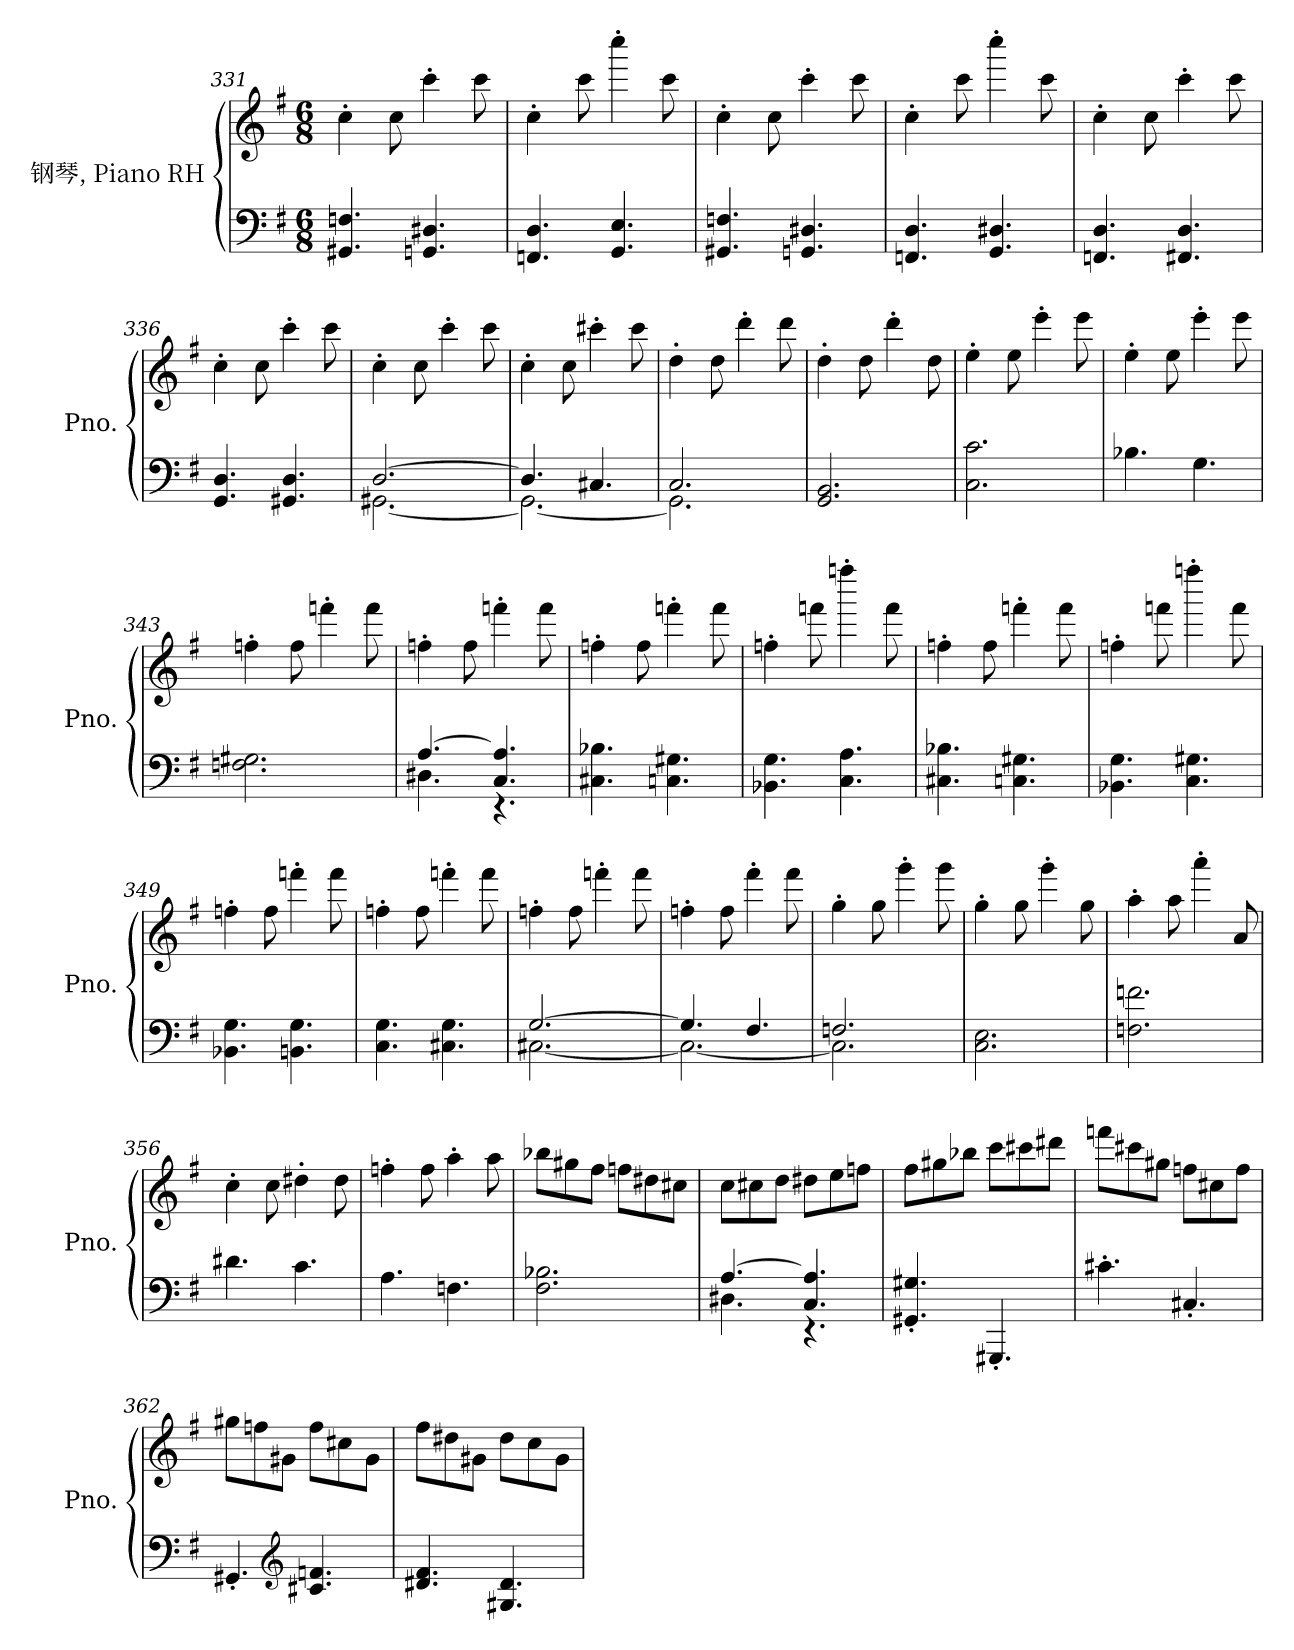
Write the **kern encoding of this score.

**kern	**kern
*part1	*part1
*staff2	*staff1
*I"钢琴, Piano RH	*
*I'Pno.	*
*clefF4	*clefG2
*k[f#]	*k[f#]
*M6/8	*M6/8
=331	=331
4.GG#X/ 4.Fn/	4cc'\
.	8cc\
4.GGn/ 4.D#X/	4ccc'\
.	8ccc\
=332	=332
4.FFn/ 4.D/	4cc'\
*	*MM252
.	8ccc\
4.GG/ 4.E/	4cccc'\
.	8ccc\
=333	=333
4.GG#X/ 4.Fn/	4cc'\
.	8cc\
4.GGn/ 4.D#X/	4ccc'\
.	8ccc\
=334	=334
4.FFn/ 4.D/	4cc'\
*	*MM252
.	8ccc\
4.GG/ 4.D#X/	4cccc'\
.	8ccc\
!!LO:LB:g=z
=335	=335
*	*MM259
4.FFn/ 4.D/	4cc'\
.	8cc\
4.FF#X/ 4.D/	4ccc'\
.	8ccc\
=336	=336
4.GG/ 4.D/	4cc'\
.	8cc\
4.GG#X/ 4.D/	4ccc'\
.	8ccc\
=337	=337
*^	*
[2.D/	[2.GG#X\	4cc'\
.	.	8cc\
.	.	4ccc'\
.	.	8ccc\
=338	=338	=338
4.D/]	2.GG#\_	4cc'\
.	.	8cc\
4.C#X/	.	4ccc#X'\
.	.	8ccc#\
=339	=339	=339
2.C/	2.GG#\]	4dd'\
*	*	*MM272
.	.	8dd\
.	.	4ddd'\
.	.	8ddd\
*v	*v	*
=340	=340
*	*MM273
2.GG/ 2.BB/	4dd'\
.	8dd\
*	*MM274
.	4ddd'\
.	8dd\
=341	=341
2.C\ 2.c\	4ee'\
.	8ee\
.	4eee'\
.	8eee\
!!LO:LB:g=z
=342	=342
4.B-X\	4ee'\
.	8ee\
4.G\	4eee'\
.	8eee\
=343	=343
2.Fn\ 2.G#X\	4ffn'\
.	8ff\
.	4fffn'\
.	8fff\
=344	=344
*^	*
[4.A/	4.D#X\	4ffn'\
.	.	8ff\
4.C/ 4.A/]	4.r	4fffn'\
.	.	8fff\
*v	*v	*
=345	=345
4.C#X\ 4.B-X\	4ffn'\
.	8ff\
4.Cn\ 4.G#X\	4fffn'\
.	8fff\
=346	=346
4.BB-X\ 4.G\	4ffn'\
*	*MM252
.	8fffn\
4.C\ 4.A\	4ffffn'\
.	8fff\
=347	=347
4.C#X\ 4.B-X\	4ffn'\
.	8ff\
4.Cn\ 4.G#X\	4fffn'\
.	8fff\
!!LO:LB:g=z
=348	=348
4.BB-X\ 4.G\	4ffn'\
*	*MM252
.	8fffn\
4.C\ 4.G#X\	4ffffn'\
.	8fff\
=349	=349
*	*MM259
4.BB-X\ 4.G\	4ffn'\
.	8ff\
4.BBn\ 4.G\	4fffn'\
.	8fff\
=350	=350
4.C\ 4.G\	4ffn'\
.	8ff\
4.C#X\ 4.G\	4fffn'\
.	8fff\
=351	=351
*^	*
[2.G/	[2.C#X\	4ffn'\
.	.	8ff\
.	.	4fffn'\
.	.	8fff\
=352	=352	=352
4.G/]	2.C#\_	4ffn'\
.	.	8ff\
4.F#/	.	4fff#'\
.	.	8fff#\
=353	=353	=353
2.Fn/	2.C#\]	4gg'\
.	.	8gg\
.	.	4ggg'\
.	.	8ggg\
*v	*v	*
=354	=354
*	*MM261
2.C\ 2.E\	4gg'\
.	8gg\
.	4ggg'\
.	8gg\
!!LO:LB:g=z
=355	=355
2.Fn\ 2.fn\	4aa'\
.	8aa\
.	4aaa'\
.	8a/
=356	=356
4.d#X\	4cc'\
.	8cc\
*	*MM253
4.c\	4dd#X'\
.	8dd#\
=357	=357
4.A\	4ffn'\
.	8ff\
4.Fn\	4aa'\
.	8aa\
=358	=358
2.F#\ 2.B-X\	8bb-X\L
.	8gg#X\
*	*MM256
.	8ff#\J
.	8ffn\L
.	8dd#X\
.	8cc#X\J
=359	=359
*^	*
[4.A/	4.D#X\	8cc\L
.	.	8cc#X\
.	.	8dd\J
4.C/ 4.A/]	4.r	8dd#X\L
.	.	8ee\
.	.	8ffn\J
*v	*v	*
!!LO:PB:g=z
=360	=360
4.GG#X/' 4.G#X/'	8ff#\L
.	8gg#X\
.	8bb-X\J
4.GGG#X'/	8ccc\L
.	8ccc#X\
.	8ddd#X\J
=361	=361
4.c#X'\	8fffn\L
.	8ccc#X\
.	8gg#X\J
4.C#X'/	8ffn\L
.	8cc#X\
.	8ff\J
=362	=362
4.GG#X'/	8gg#X\L
.	8ffn\
.	8g#X\J
*clefG2	*
4.c#X/ 4.fn/	8ff\L
.	8cc#X\
.	8g#\J
=363	=363
4.d#X/ 4.f#/	8ff#\L
.	8dd#X\
*	*MM255
.	8g#X\J
4.G#X/ 4.d#/	8dd#\L
.	8cc\
.	8g#\J
=	=
*-	*-
